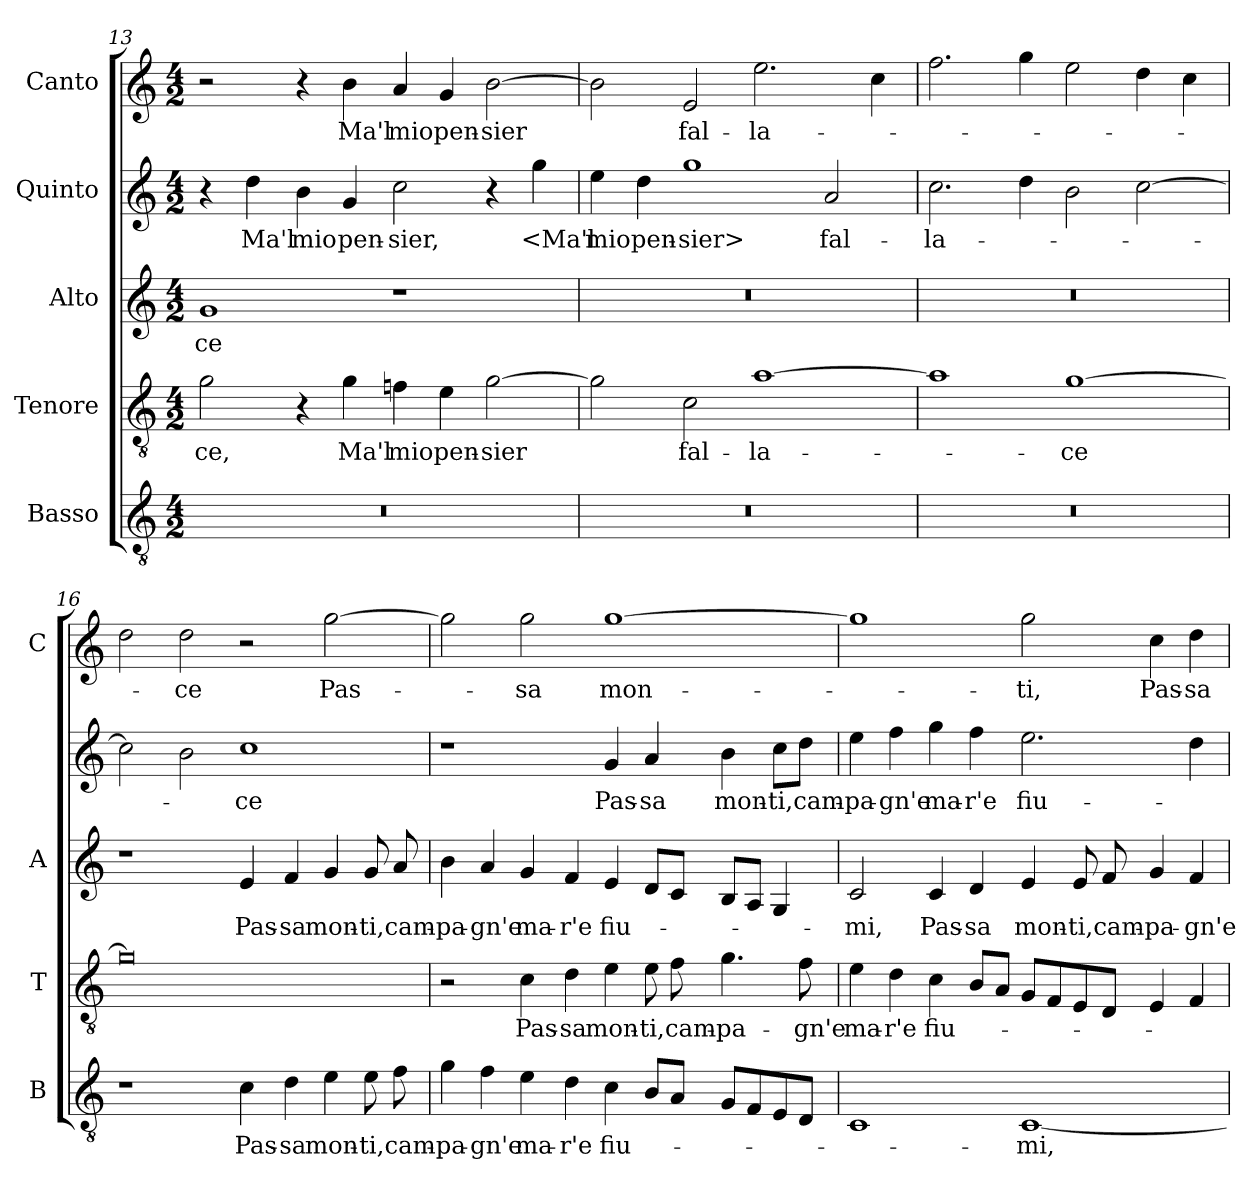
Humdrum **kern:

**kern	**text	**kern	**text	**kern	**text	**kern	**text	**kern	**text
*part5	*part5	*part4	*part4	*part3	*part3	*part2	*part2	*part1	*part1
*staff5	*staff5	*staff4	*staff4	*staff3	*staff3	*staff2	*staff2	*staff1	*staff1
*I"Basso	*	*I"Tenore	*	*I"Alto	*	*I"Quinto	*	*I"Canto	*
*I'B	*	*I'T	*	*I'A	*	*	*	*I'C	*
*clefGv2	*	*clefGv2	*	*clefG2	*	*clefG2	*	*clefG2	*
*k[]	*	*k[]	*	*k[]	*	*k[]	*	*k[]	*
*C:	*	*C:	*	*C:	*	*C:	*	*C:	*
*M4/2	*	*M4/2	*	*M4/2	*	*M4/2	*	*M4/2	*
=13	=13	=13	=13	=13	=13	=13	=13	=13	=13
0r	.	2g	-ce,	1g	-ce	4r	.	2r	.
.	.	.	.	.	.	4dd	Ma'l	.	.
.	.	4r	.	.	.	4b	mio	4r	.
.	.	4g	Ma'l	.	.	4g	pen-	4b	Ma'l
.	.	4fn	mio	1r	.	2cc	-sier,	4a	mio
.	.	4e	pen-	.	.	.	.	4g	pen-
.	.	[2g	-sier	.	.	4r	.	[2b	-sier
.	.	.	.	.	.	4gg	<Ma'l	.	.
=14	=14	=14	=14	=14	=14	=14	=14	=14	=14
0r	.	2g]	.	0r	.	4ee	mio	2b]	.
.	.	.	.	.	.	4dd	pen-	.	.
.	.	2c	fal-	.	.	1gg	-sier>	2e	fal-
.	.	[1a	-la-	.	.	.	.	2.ee	-la-
.	.	.	.	.	.	2a	fal-	.	.
.	.	.	.	.	.	.	.	4cc	.
=15	=15	=15	=15	=15	=15	=15	=15	=15	=15
0r	.	1a]	.	0r	.	2.cc	-la-	2.ff	.
.	.	.	.	.	.	4dd	.	4gg	.
.	.	[1g	-ce	.	.	2b	.	2ee	.
.	.	.	.	.	.	[2cc	.	4dd	.
.	.	.	.	.	.	.	.	4cc	.
=16	=16	=16	=16	=16	=16	=16	=16	=16	=16
1r	.	0g]	.	1r	.	2cc]	.	2dd	.
.	.	.	.	.	.	2b	.	2dd	-ce
4c	Pas-	.	.	4e	Pas-	1cc	-ce	2r	.
4d	-sa	.	.	4f	-sa	.	.	.	.
4e	mon-	.	.	4g	mon-	.	.	[2gg	Pas-
8e	-ti,	.	.	8g	-ti,	.	.	.	.
8f	cam-	.	.	8a	cam-	.	.	.	.
=17	=17	=17	=17	=17	=17	=17	=17	=17	=17
4g	-pa-	2r	.	4b	-pa-	1r	.	2gg]	.
4f	-gn'e	.	.	4a	-gn'e	.	.	.	.
4e	ma-	4c	Pas-	4g	ma-	.	.	2gg	-sa
4d	-r'e	4d	-sa	4f	-r'e	.	.	.	.
4c	fiu-	4e	mon-	4e	fiu-	4g	Pas-	[1gg	mon-
8BL	.	8e	-ti,	8dL	.	4a	-sa	.	.
8AJ	.	8f	cam-	8cJ	.	.	.	.	.
8GL	.	4.g	-pa-	8BL	.	4b	mon-	.	.
8F	.	.	.	8AJ	.	.	.	.	.
8E	.	.	.	4G	.	8cc\L	-ti,	.	.
8DJ	.	8f	-gn'e	.	.	8dd\J	cam-	.	.
=18	=18	=18	=18	=18	=18	=18	=18	=18	=18
1C	.	4e	ma-	2c	-mi,	4ee	-pa-	1gg]	.
.	.	4d	-r'e	.	.	4ff	-gn'e	.	.
.	.	4c	fiu-	4c	Pas-	4gg	ma-	.	.
.	.	8BL	.	4d	-sa	4ff	-r'e	.	.
.	.	8AJ	.	.	.	.	.	.	.
[1C	-mi,	8GL	.	4e	mon-	2.ee	fiu-	2gg	-ti,
.	.	8F	.	.	.	.	.	.	.
.	.	8E	.	8e	-ti,	.	.	.	.
.	.	8DJ	.	8f	cam-	.	.	.	.
.	.	4E	.	4g	-pa-	.	.	4cc	Pas-
.	.	4F	.	4f	-gn'e	4dd	.	4dd	-sa
=	=	=	=	=	=	=	=	=	=
*-	*-	*-	*-	*-	*-	*-	*-	*-	*-
